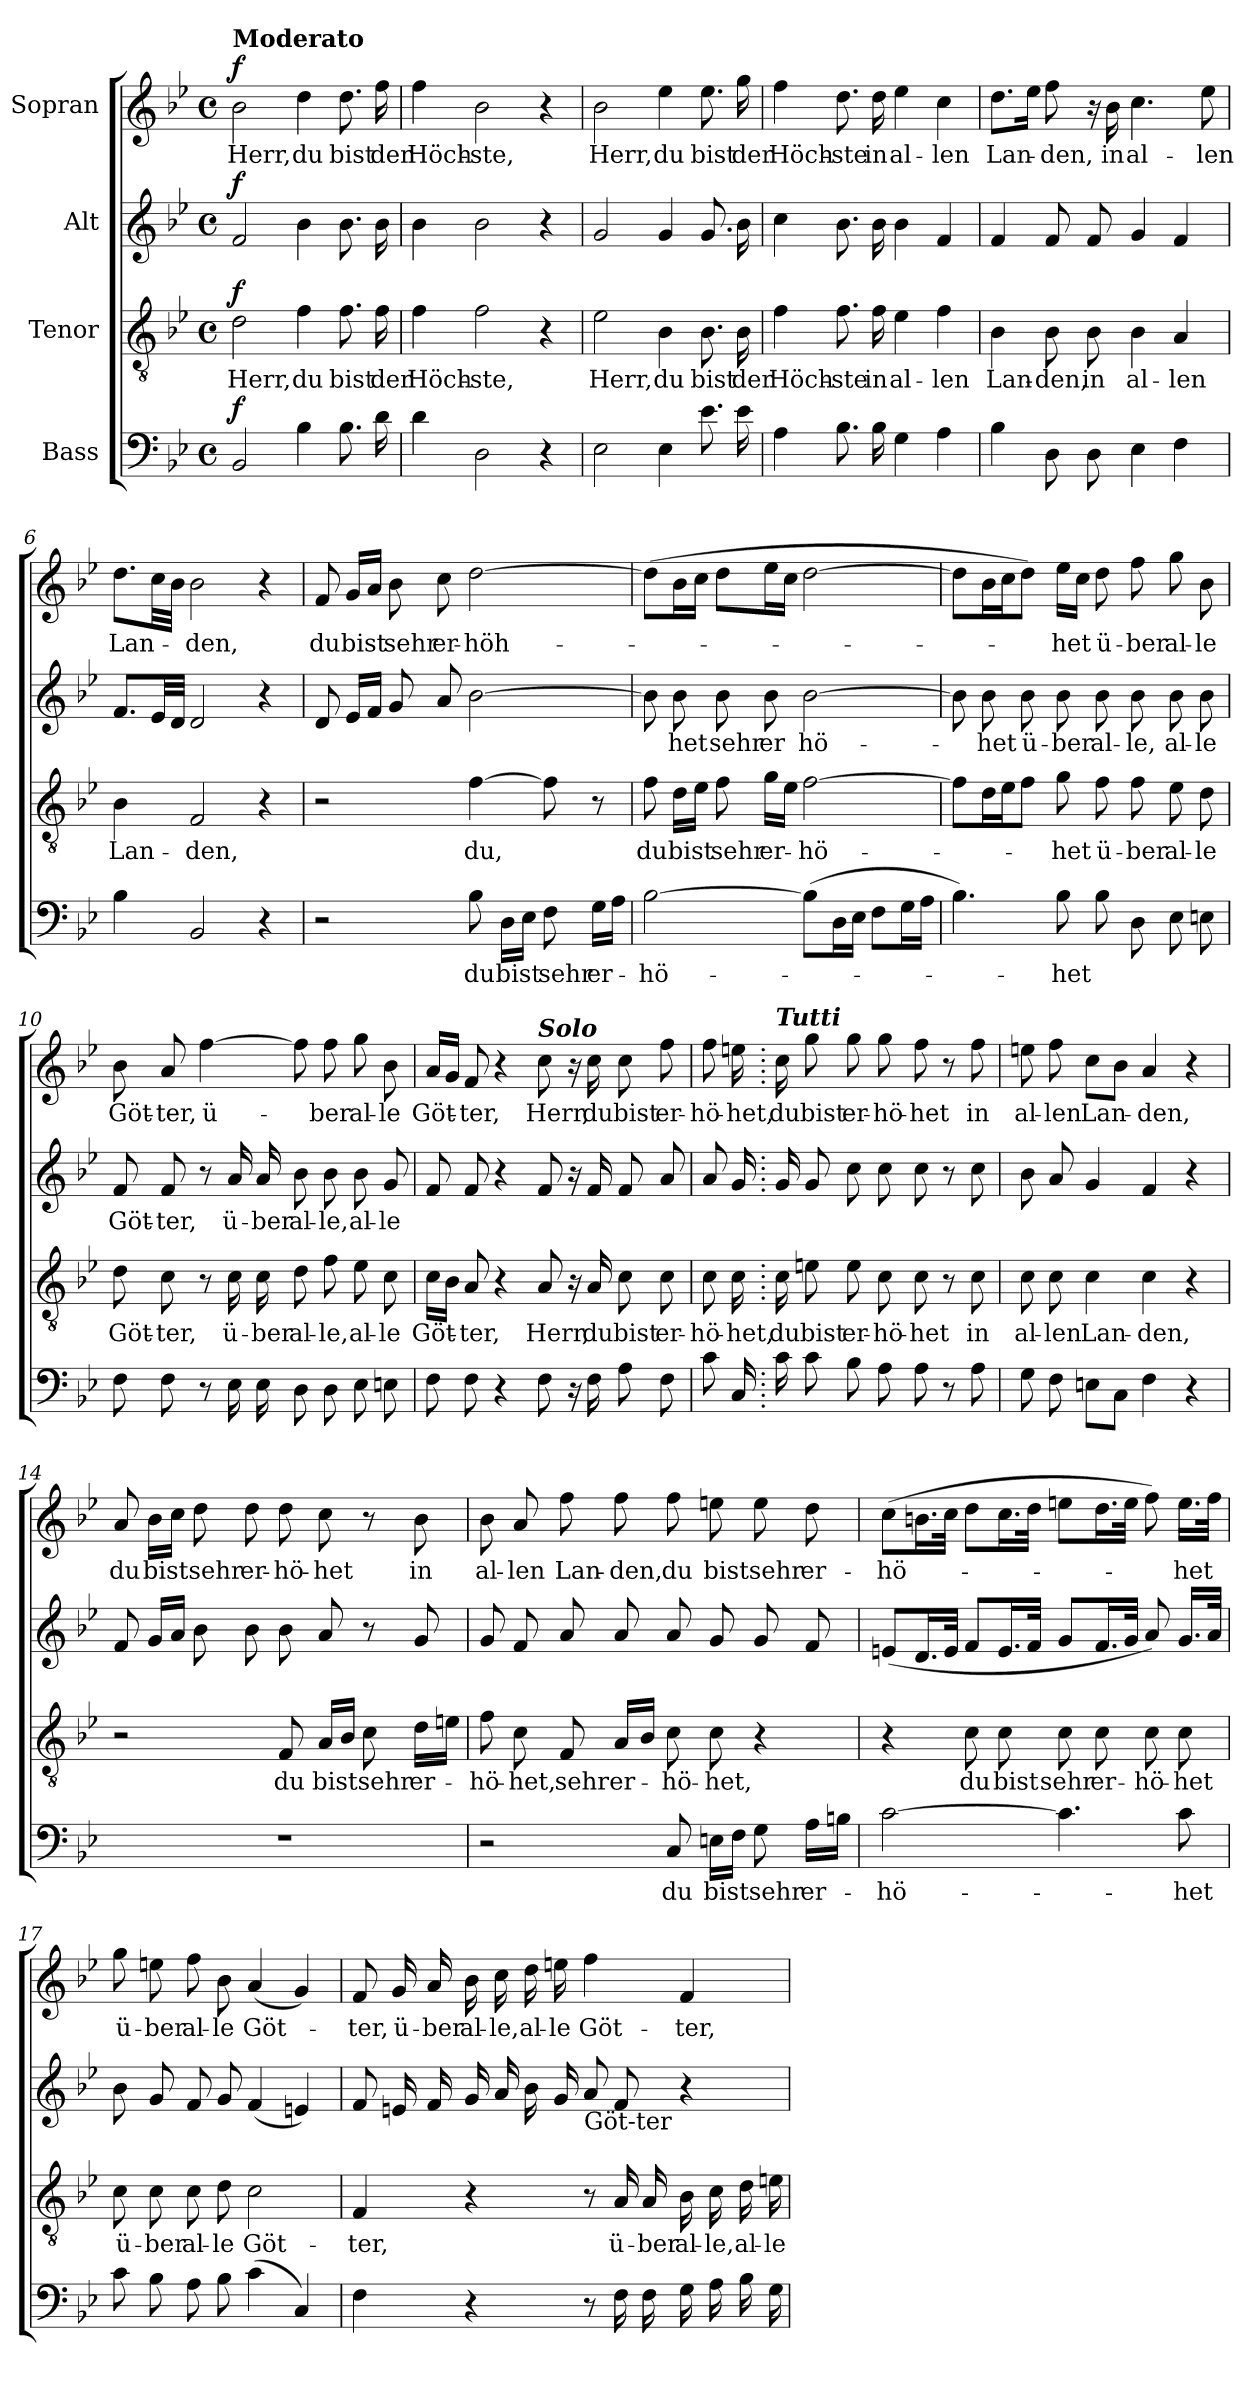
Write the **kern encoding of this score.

**kern	**text	**dynam	**kern	**text	**dynam	**kern	**text	**dynam	**kern	**text	**dynam
*part4	*part4	*part4	*part3	*part3	*part3	*part2	*part2	*part2	*part1	*part1	*part1
*staff4	*staff4	*staff4	*staff3	*staff3	*staff3	*staff2	*staff2	*staff2	*staff1	*staff1	*staff1
*I"Bass	*	*	*I"Tenor	*	*	*I"Alt	*	*	*I"Sopran	*	*
*clefF4	*	*	*clefGv2	*	*	*clefG2	*	*	*clefG2	*	*
*k[b-e-]	*	*	*k[b-e-]	*	*	*k[b-e-]	*	*	*k[b-e-]	*	*
*M4/4	*	*	*M4/4	*	*	*M4/4	*	*	*M4/4	*	*
*met(c)	*	*	*met(c)	*	*	*met(c)	*	*	*met(c)	*	*
=1	=1	=1	=1	=1	=1	=1	=1	=1	=1	=1	=1
!	!	!	!	!	!	!	!	!	!LO:TX:a:B:t=Moderato	!	!
!	!	!LO:DY:a	!	!	!LO:DY:a	!	!	!LO:DY:a	!	!	!LO:DY:a
2BB-/	.	f	2d\	Herr,	f	2f/	.	f	2b-\	Herr,	f
4B-\	.	.	4f\	du	.	4b-\	.	.	4dd\	du	.
8.B-\	.	.	8.f\	bist	.	8.b-\	.	.	8.dd\	bist	.
16d\	.	.	16f\	der	.	16b-\	.	.	16ff\	der	.
=2	=2	=2	=2	=2	=2	=2	=2	=2	=2	=2	=2
4d\	.	.	4f\	Höch-	.	4b-\	.	.	4ff\	Höch-	.
2D\	.	.	2f\	-ste,	.	2b-\	.	.	2b-\	-ste,	.
4r	.	.	4r	.	.	4r	.	.	4r	.	.
=3	=3	=3	=3	=3	=3	=3	=3	=3	=3	=3	=3
2E-\	.	.	2e-\	Herr,	.	2g/	.	.	2b-\	Herr,	.
4E-\	.	.	4B-\	du	.	4g/	.	.	4ee-\	du	.
8.e-\	.	.	8.B-\	bist	.	8.g/	.	.	8.ee-\	bist	.
16e-\	.	.	16B-\	der	.	16b-\	.	.	16gg\	der	.
=4	=4	=4	=4	=4	=4	=4	=4	=4	=4	=4	=4
4A\	.	.	4f\	Höch-	.	4cc\	.	.	4ff\	Höch-	.
8.B-\	.	.	8.f\	-ste	.	8.b-\	.	.	8.dd\	-ste	.
16B-\	.	.	16f\	in	.	16b-\	.	.	16dd\	in	.
4G\	.	.	4e-\	al-	.	4b-\	.	.	4ee-\	al-	.
4A\	.	.	4f\	-len	.	4f/	.	.	4cc\	-len	.
!!LO:LB:g=z
=5	=5	=5	=5	=5	=5	=5	=5	=5	=5	=5	=5
4B-\	.	.	4B-\	Lan-	.	4f/	.	.	8.dd\L	Lan-	.
.	.	.	.	.	.	.	.	.	16ee-\Jk	.	.
8D\	.	.	8B-\	-den,	.	8f/	.	.	8ff\	-den,	.
8D\	.	.	8B-\	in	.	8f/	.	.	16r	.	.
.	.	.	.	.	.	.	.	.	16b-\	in	.
4E-\	.	.	4B-\	al-	.	4g/	.	.	4.cc\	al-	.
4F\	.	.	4A/	-len	.	4f/	.	.	.	.	.
.	.	.	.	.	.	.	.	.	8ee-\	-len	.
=6	=6	=6	=6	=6	=6	=6	=6	=6	=6	=6	=6
4B-\	.	.	4B-\	Lan-	.	8.f/L	.	.	8.dd\L	Lan-	.
.	.	.	.	.	.	32e-/LL	.	.	32cc\LL	.	.
.	.	.	.	.	.	32d/JJJ	.	.	32b-\JJJ	.	.
2BB-/	.	.	2F/	-den,	.	2d/	.	.	2b-\	-den,	.
4r	.	.	4r	.	.	4r	.	.	4r	.	.
=7	=7	=7	=7	=7	=7	=7	=7	=7	=7	=7	=7
2r	.	.	2r	.	.	8d/	.	.	8f/	du	.
.	.	.	.	.	.	16e-/LL	.	.	16g/LL	bist	.
.	.	.	.	.	.	16f/JJ	.	.	16a/JJ	.	.
.	.	.	.	.	.	8g/	.	.	8b-\	sehr	.
.	.	.	.	.	.	8a/	.	.	8cc\	er-	.
8B-\	du	.	[4f\	du,	.	[2b-\	.	.	[2dd\	-höh-	.
16D\LL	bist	.	.	.	.	.	.	.	.	.	.
16E-\JJ	.	.	.	.	.	.	.	.	.	.	.
8F\	sehr	.	8f\]	.	.	.	.	.	.	.	.
16G\LL	er-	.	8r	.	.	.	.	.	.	.	.
16A\JJ	.	.	.	.	.	.	.	.	.	.	.
!!LO:LB:g=z
=8	=8	=8	=8	=8	=8	=8	=8	=8	=8	=8	=8
[2B-\	-hö-	.	8f\	du	.	8b-\]	.	.	(8dd\L]	.	.
.	.	.	16d\LL	bist	.	8b-\	het	.	16b-\L	.	.
.	.	.	16e-\JJ	.	.	.	.	.	16cc\JJ	.	.
.	.	.	8f\	sehr	.	8b-\	sehr	.	8dd\L	.	.
.	.	.	16g\LL	er-	.	8b-\	er	.	16ee-\L	.	.
.	.	.	16e-\JJ	.	.	.	.	.	16cc\JJ	.	.
(8B-\L]	.	.	[2f\	-hö-	.	[2b-\	-hö-	.	[2dd\	.	.
16D\L	.	.	.	.	.	.	.	.	.	.	.
16E-\JJ	.	.	.	.	.	.	.	.	.	.	.
8F\L	.	.	.	.	.	.	.	.	.	.	.
16G\L	.	.	.	.	.	.	.	.	.	.	.
16A\JJ	.	.	.	.	.	.	.	.	.	.	.
=9	=9	=9	=9	=9	=9	=9	=9	=9	=9	=9	=9
4.B-\)	.	.	8f\L]	.	.	8b-\]	.	.	8dd\L]	.	.
.	.	.	16d\L	.	.	8b-\	-het	.	16b-\L	.	.
.	.	.	16e-\J	.	.	.	.	.	16cc\J	.	.
.	.	.	8f\J	.	.	8b-\	ü-	.	8dd\J)	.	.
8B-\	-het	.	8g\	-het	.	8b-\	-ber	.	16ee-\LL	-het	.
.	.	.	.	.	.	.	.	.	16cc\JJ	.	.
8B-\	.	.	8f\	ü-	.	8b-\	al-	.	8dd\	ü-	.
8D\	.	.	8f\	-ber	.	8b-\	-le,	.	8ff\	-ber	.
8E-\	.	.	8e-\	al-	.	8b-\	al-	.	8gg\	al-	.
8En\	.	.	8d\	-le	.	8b-\	-le	.	8b-\	-le	.
=10	=10	=10	=10	=10	=10	=10	=10	=10	=10	=10	=10
8F\	.	.	8d\	Göt-	.	8f/	Göt-	.	8b-\	Göt-	.
8F\	.	.	8c\	-ter,	.	8f/	-ter,	.	8a/	-ter,	.
8r	.	.	8r	.	.	8r	.	.	[4ff\	ü-	.
16E-\	.	.	16c\	ü-	.	16a/	ü-	.	.	.	.
16E-\	.	.	16c\	-ber	.	16a/	-ber	.	.	.	.
8D\	.	.	8d\	al-	.	8b-\	al-	.	8ff\]	.	.
8D\	.	.	8f\	-le,	.	8b-\	-le,	.	8ff\	-ber	.
8E-\	.	.	8e-\	al-	.	8b-\	al-	.	8gg\	al-	.
8En\	.	.	8c\	-le	.	8g/	-le	.	8b-\	-le	.
!!LO:LB:g=z
=11	=11	=11	=11	=11	=11	=11	=11	=11	=11	=11	=11
8F\	.	.	16c\LL	Göt-	.	8f/	.	.	16a/LL	Göt-	.
.	.	.	16B-\JJ	.	.	.	.	.	16g/JJ	.	.
8F\	.	.	8A/	-ter,	.	8f/	.	.	8f/	-ter,	.
4r	.	.	4r	.	.	4r	.	.	4r	.	.
!	!	!	!	!	!	!	!	!	!LO:TX:a:Bi:t=Solo	!	!
8F\	.	.	8A/	Herr,	.	8f/	.	.	8cc\	Herr,	.
16r	.	.	16r	.	.	16r	.	.	16r	.	.
16F\	.	.	16A/	du	.	16f/	.	.	16cc\	du	.
8A\	.	.	8c\	bist	.	8f/	.	.	8cc\	bist	.
8F\	.	.	8c\	er-	.	8a/	.	.	8ff\	er-	.
=12	=12	=12	=12	=12	=12	=12	=12	=12	=12	=12	=12
8c\	.	.	8c\	-hö-	.	8a/	.	.	8ff\	-hö-	.
16C/	.	.	16c\	-het,	.	16g/	.	.	16een\	-het,	.
=12X1.	=12X1.	=12X1.	=12X1.	=12X1.	=12X1.	=12X1.	=12X1.	=12X1.	=12X1.	=12X1.	=12X1.
!	!	!	!	!	!	!	!	!	!LO:TX:a:Bi:t=Tutti	!	!
16c\	.	.	16c\	du	.	16g/	.	.	16cc\	du	.
8c\	.	.	8en\	bist	.	8g/	.	.	8gg\	bist	.
8B-\	.	.	8e\	er-	.	8cc\	.	.	8gg\	er-	.
8A\	.	.	8c\	-hö-	.	8cc\	.	.	8gg\	-hö-	.
8A\	.	.	8c\	-het	.	8cc\	.	.	8ff\	-het	.
8r	.	.	8r	.	.	8r	.	.	8r	.	.
8A\	.	.	8c\	in	.	8cc\	.	.	8ff\	in	.
=13	=13	=13	=13	=13	=13	=13	=13	=13	=13	=13	=13
8G\	.	.	8c\	al-	.	8b-\	.	.	8een\	al-	.
8F\	.	.	8c\	-len	.	8a/	.	.	8ff\	-len	.
8En\L	.	.	4c\	Lan-	.	4g/	.	.	8cc\L	Lan-	.
8C\J	.	.	.	.	.	.	.	.	8b-\J	.	.
4F\	.	.	4c\	-den,	.	4f/	.	.	4a/	-den,	.
4r	.	.	4r	.	.	4r	.	.	4r	.	.
!!LO:PB:g=z
=14	=14	=14	=14	=14	=14	=14	=14	=14	=14	=14	=14
1r	.	.	2r	.	.	8f/	.	.	8a/	du	.
.	.	.	.	.	.	16g/LL	.	.	16b-\LL	bist	.
.	.	.	.	.	.	16a/JJ	.	.	16cc\JJ	.	.
.	.	.	.	.	.	8b-\	.	.	8dd\	sehr	.
.	.	.	.	.	.	8b-\	.	.	8dd\	er-	.
.	.	.	8F/	du	.	8b-\	.	.	8dd\	-hö-	.
.	.	.	16A/LL	bist	.	8a/	.	.	8cc\	-het	.
.	.	.	16B-/JJ	.	.	.	.	.	.	.	.
.	.	.	8c\	sehr	.	8r	.	.	8r	.	.
.	.	.	16d\LL	er-	.	8g/	.	.	8b-\	in	.
.	.	.	16en\JJ	.	.	.	.	.	.	.	.
=15	=15	=15	=15	=15	=15	=15	=15	=15	=15	=15	=15
2r	.	.	8f\	-hö-	.	8g/	.	.	8b-\	al-	.
.	.	.	8c\	-het,	.	8f/	.	.	8a/	-len	.
.	.	.	8F/	sehr	.	8a/	.	.	8ff\	Lan-	.
.	.	.	16A/LL	er-	.	8a/	.	.	8ff\	-den,	.
.	.	.	16B-/JJ	.	.	.	.	.	.	.	.
8C/	du	.	8c\	-hö-	.	8a/	.	.	8ff\	du	.
16En\LL	bist	.	8c\	-het,	.	8g/	.	.	8een\	bist	.
16F\JJ	.	.	.	.	.	.	.	.	.	.	.
8G\	sehr	.	4r	.	.	8g/	.	.	8ee\	sehr	.
16A\LL	er-	.	.	.	.	8f/	.	.	8dd\	er-	.
16Bn\JJ	.	.	.	.	.	.	.	.	.	.	.
=16	=16	=16	=16	=16	=16	=16	=16	=16	=16	=16	=16
[2c\	-hö-	.	4r	.	.	(8en/L	.	.	(8cc\L	-hö-	.
.	.	.	.	.	.	16.d/L	.	.	16.bn\L	.	.
.	.	.	.	.	.	32e/JJk	.	.	32cc\JJk	.	.
.	.	.	8c\	du	.	8f/L	.	.	8dd\L	.	.
.	.	.	8c\	bist	.	16.e/L	.	.	16.cc\L	.	.
.	.	.	.	.	.	32f/JJk	.	.	32dd\JJk	.	.
4.c\]	.	.	8c\	sehr	.	8g/L	.	.	8een\L	.	.
.	.	.	8c\	er-	.	16.f/L	.	.	16.dd\L	.	.
.	.	.	.	.	.	32g/JJk	.	.	32ee\JJk	.	.
.	.	.	8c\	-hö-	.	8a/)	.	.	8ff\)	.	.
8c\	-het	.	8c\	-het	.	16.g/LL	.	.	16.ee\LL	-het	.
.	.	.	.	.	.	32a/JJk	.	.	32ff\JJk	.	.
!!LO:LB:g=z
=17	=17	=17	=17	=17	=17	=17	=17	=17	=17	=17	=17
8c\	.	.	8c\	ü-	.	8b-\	.	.	8gg\	ü-	.
8B-\	.	.	8c\	-ber	.	8g/	.	.	8een\	-ber	.
8A\	.	.	8c\	al-	.	8f/	.	.	8ff\	al-	.
8B-\	.	.	8d\	-le	.	8g/	.	.	8b-\	-le	.
(>4c\	.	.	2c\	Göt-	.	(4f/	.	.	(4a/	Göt-	.
4C/)	.	.	.	.	.	4en/)	.	.	4g/)	.	.
=18	=18	=18	=18	=18	=18	=18	=18	=18	=18	=18	=18
4F\	.	.	4F/	-ter,	.	8f/	.	.	8f/	-ter,	.
.	.	.	.	.	.	16en/	.	.	16g/	ü-	.
.	.	.	.	.	.	16f/	.	.	16a/	-ber	.
4r	.	.	4r	.	.	16g/	.	.	16b-\	al-	.
.	.	.	.	.	.	16a/	.	.	16cc\	-le,	.
.	.	.	.	.	.	16b-\	.	.	16dd\	al-	.
.	.	.	.	.	.	16g/	.	.	16een\	-le	.
!	!	!	!	!	!	!LO:TX:b:t=Göt-ter	!	!	!	!	!
8r	.	.	8r	.	.	8a/	.	.	4ff\	Göt-	.
16F\	.	.	16A/	ü-	.	8f/	.	.	.	.	.
16F\	.	.	16A/	-ber	.	.	.	.	.	.	.
16G\	.	.	16B-\	al-	.	4r	.	.	4f/	-ter,	.
16A\	.	.	16c\	-le,	.	.	.	.	.	.	.
16B-\	.	.	16d\	al-	.	.	.	.	.	.	.
16G\	.	.	16en\	-le	.	.	.	.	.	.	.
=	=	=	=	=	=	=	=	=	=	=	=
*-	*-	*-	*-	*-	*-	*-	*-	*-	*-	*-	*-
